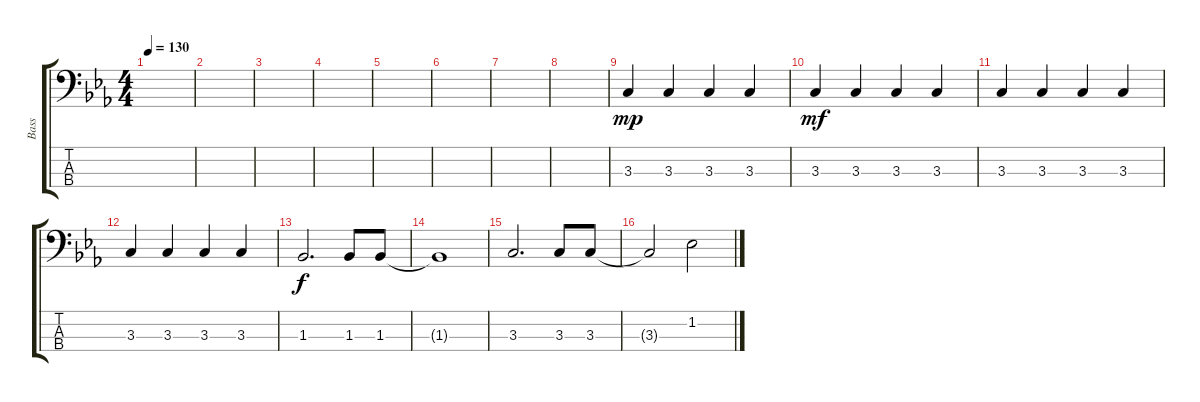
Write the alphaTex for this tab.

\track ("Bass" "Bass") {instrument electricbassfinger}
\staff {score tabs}
\tuning (G2 D2 A1 E1) {hide}
\ts (4 4)
\tempo 130
\clef f4
\ks cminor
|
|
|
|
|
|
|
|
3.3.4{dy mp} 3.3.4 3.3.4 3.3.4 |
3.3.4{dy mf} 3.3.4 3.3.4 3.3.4 |
3.3.4 3.3.4 3.3.4 3.3.4 |
3.3.4 3.3.4 3.3.4 3.3.4 |
1.3.2{d dy f} 1.3.8 1.3.8 |
1.3{t}.1 |
3.3.2{d} 3.3.8 3.3.8 |
3.3{t}.2 1.2.2
